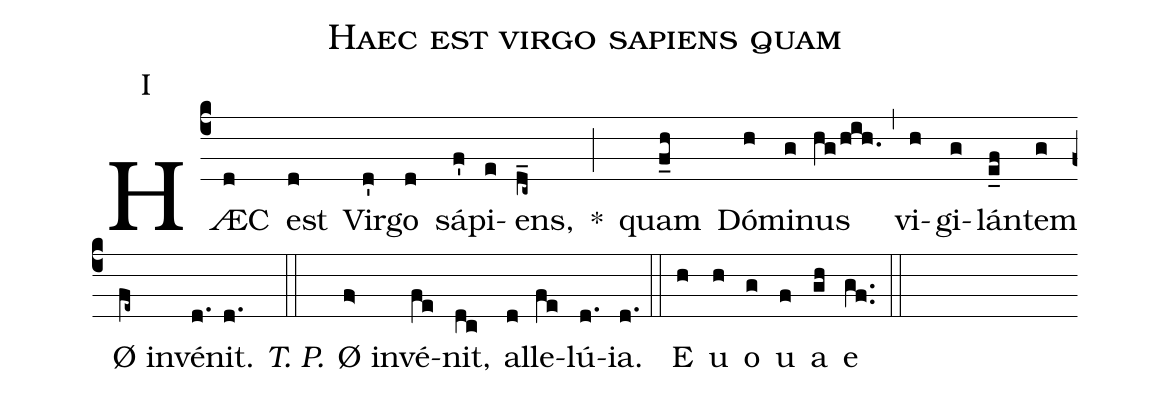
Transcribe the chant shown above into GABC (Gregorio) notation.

name:Haec est virgo sapiens quam;
mode:I;
%%
(c4) HÆC(d) est(d) Vir(d')go(d) sá(f')pi(e)ens,(d_c~) *(;) quam(f_h) Dó(h)mi(g)nus(hg/hih.) (,) vi(h)gi(g)lán(e_f)tem(g) Ø in(fe~)vé(d.)nit.(d.) <i>T. P.</i>(::) Ø in(f>)vé(fe)nit,(dc) al(d)le(fe)lú(d.)ia.(d.) (::) <eu> E(h) u(h) o(g) u(f) a(gh) e(gf..) </eu> (::)
